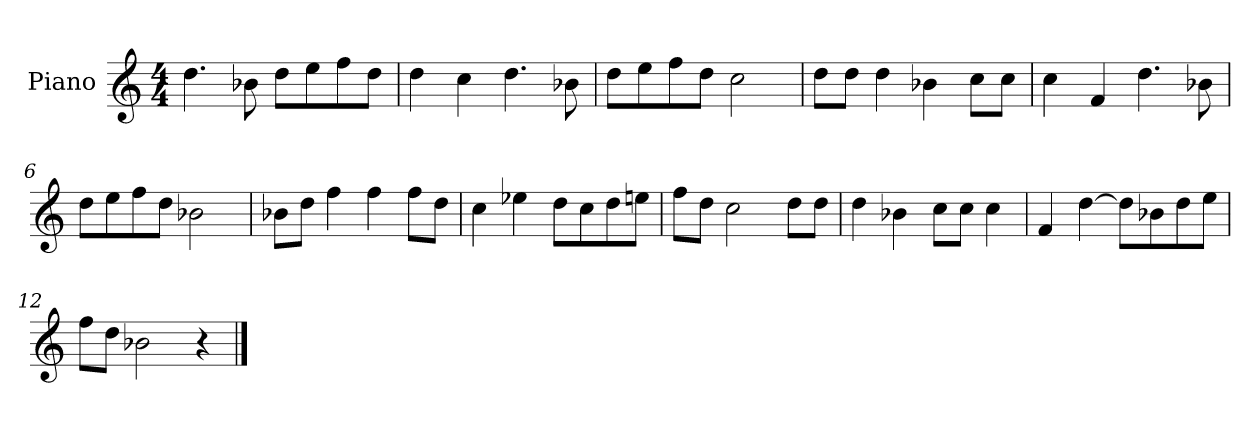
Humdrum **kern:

**kern
*part1
*staff1
*I"Piano
*I'P-no
*clefG2
*k[]
*M4/4
*MM90
=1
4.dd\
8b-X\
8dd\L
8ee\
8ff\
8dd\J
=2
4dd\
4cc\
4.dd\
8b-X\
=3
8dd\L
8ee\
8ff\
8dd\J
2cc\
=4
8dd\L
8dd\J
4dd\
4b-X\
8cc\L
8cc\J
=5
4cc\
4f/
4.dd\
8b-X\
=6
8dd\L
8ee\
8ff\
8dd\J
2b-X\
!!LO:LB:g=z
=7
8b-X\L
8dd\J
4ff\
4ff\
8ff\L
8dd\J
=8
4cc\
4ee-X\
8dd\L
8cc\
8dd\
8een\J
=9
8ff\L
8dd\J
2cc\
8dd\L
8dd\J
=10
4dd\
4b-X\
8cc\L
8cc\J
4cc\
=11
4f/
[4dd\
8dd\L]
8b-X\
8dd\
8ee\J
=12
8ff\L
8dd\J
2b-X\
4r
==
*-
